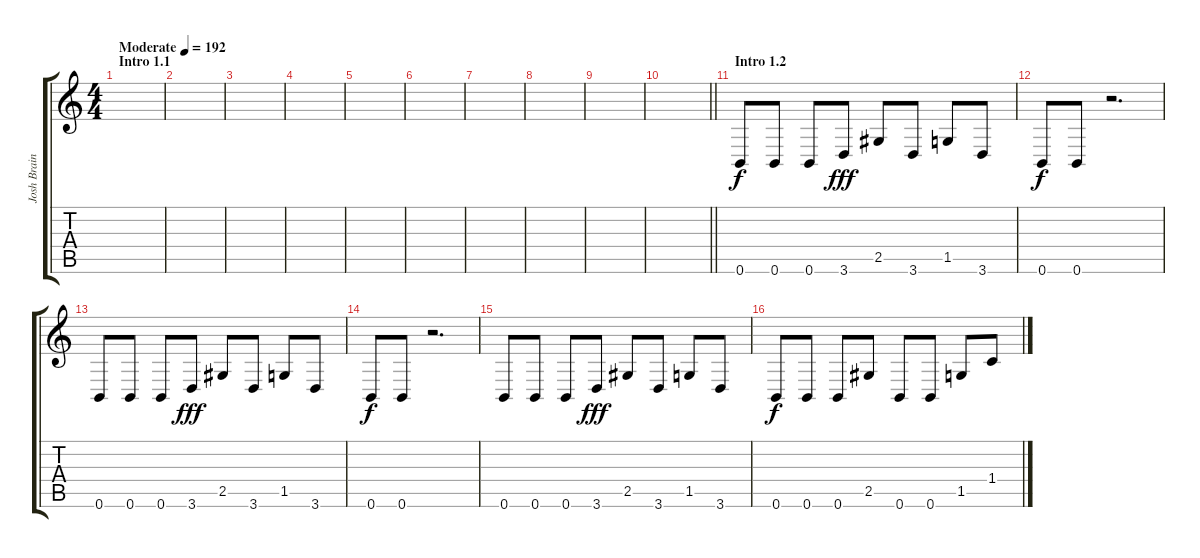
\track ("Josh Brainard" "Josh Brain") {instrument distortionguitar}
\staff {score tabs}
\tuning (Db4 Ab3 E3 B2 Gb2 B1) {hide}
\ts (4 4)
\section ("" "Intro 1.1")
\tempo (192 "Moderate")
\clef g2
\ks c
|
|
|
|
|
|
|
|
|
\barLineRight lightlight
|
\section ("" "Intro 1.2")
0.6.8 0.6.8 0.6.8 3.6.8{dy fff} 2.5.8 3.6.8 1.5.8 3.6.8 |
0.6.8{dy f} 0.6.8 r.2{d} |
0.6.8 0.6.8 0.6.8 3.6.8{dy fff} 2.5.8 3.6.8 1.5.8 3.6.8 |
0.6.8{dy f} 0.6.8 r.2{d} |
0.6.8 0.6.8 0.6.8 3.6.8{dy fff} 2.5.8 3.6.8 1.5.8 3.6.8 |
0.6.8{dy f} 0.6.8 0.6.8 2.5.8 0.6.8 0.6.8 1.5.8 1.4.8
